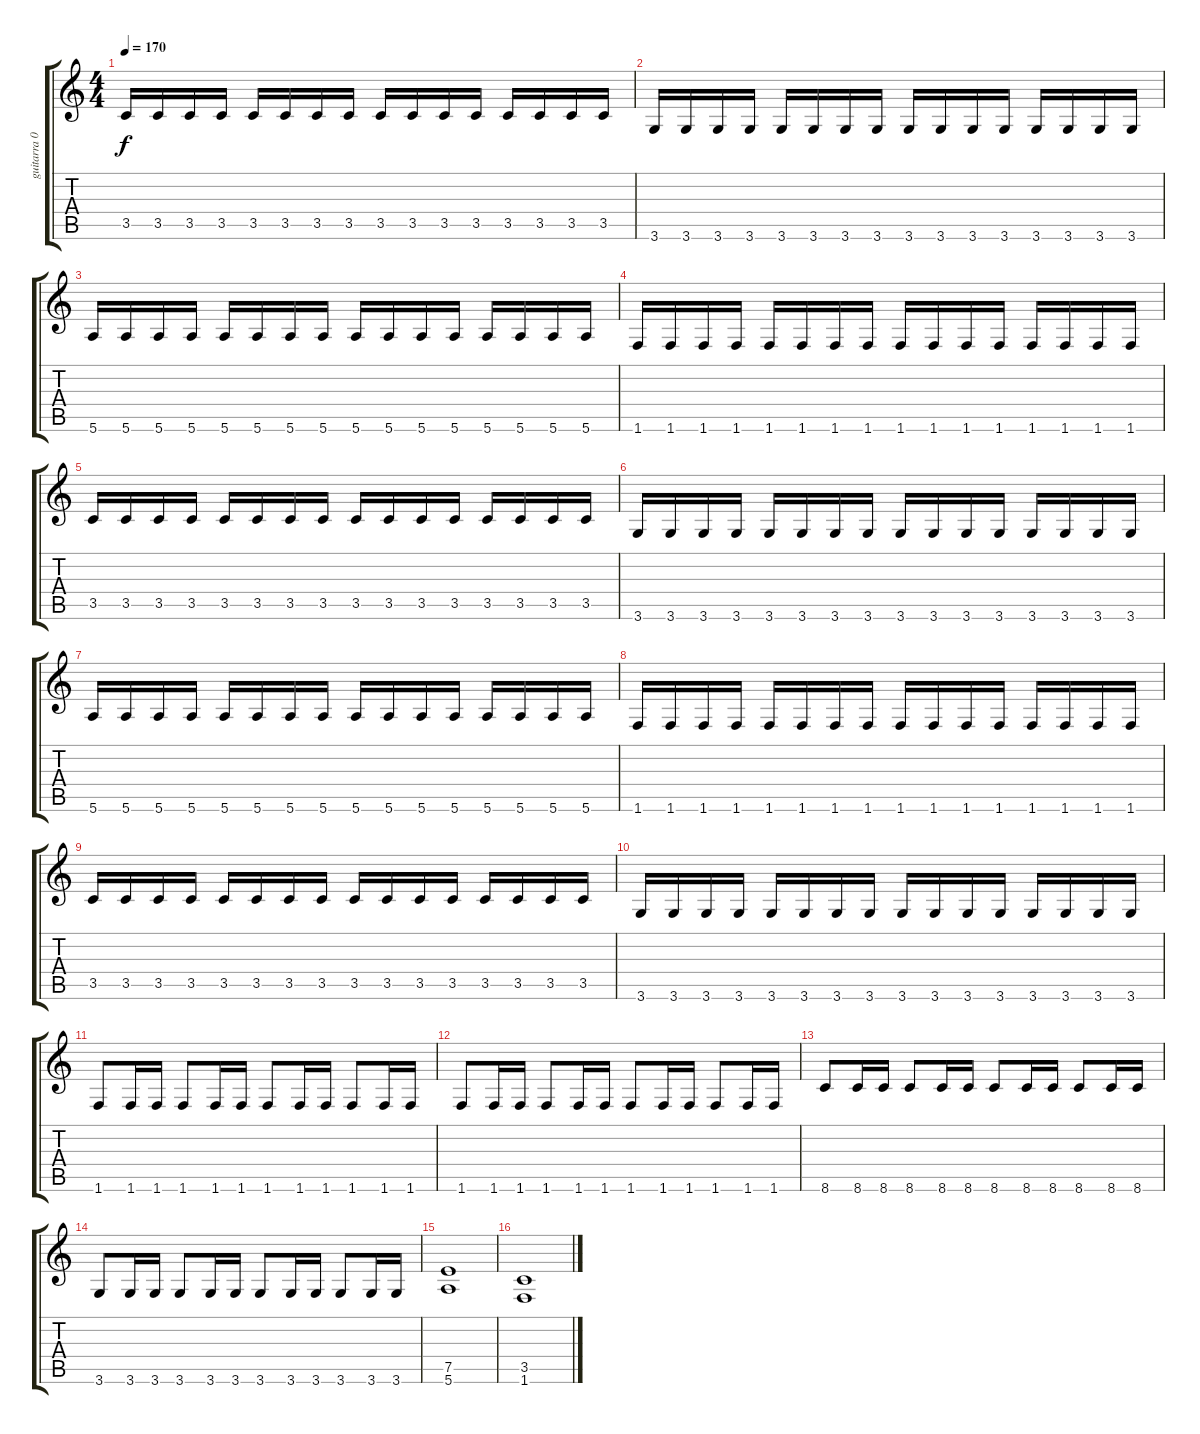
\track ("guitarra 01" "guitarra 0") {instrument distortionguitar}
\staff {score tabs}
\tuning (E4 B3 G3 D3 A2 E2) {hide}
\ts (4 4)
\tempo 170
\clef g2
\ks c
3.5.16{dy f} 3.5.16 3.5.16 3.5.16 3.5.16 3.5.16 3.5.16 3.5.16 3.5.16 3.5.16 3.5.16 3.5.16 3.5.16 3.5.16 3.5.16 3.5.16 |
3.6.16 3.6.16 3.6.16 3.6.16 3.6.16 3.6.16 3.6.16 3.6.16 3.6.16 3.6.16 3.6.16 3.6.16 3.6.16 3.6.16 3.6.16 3.6.16 |
5.6.16 5.6.16 5.6.16 5.6.16 5.6.16 5.6.16 5.6.16 5.6.16 5.6.16 5.6.16 5.6.16 5.6.16 5.6.16 5.6.16 5.6.16 5.6.16 |
1.6.16 1.6.16 1.6.16 1.6.16 1.6.16 1.6.16 1.6.16 1.6.16 1.6.16 1.6.16 1.6.16 1.6.16 1.6.16 1.6.16 1.6.16 1.6.16 |
3.5.16 3.5.16 3.5.16 3.5.16 3.5.16 3.5.16 3.5.16 3.5.16 3.5.16 3.5.16 3.5.16 3.5.16 3.5.16 3.5.16 3.5.16 3.5.16 |
3.6.16 3.6.16 3.6.16 3.6.16 3.6.16 3.6.16 3.6.16 3.6.16 3.6.16 3.6.16 3.6.16 3.6.16 3.6.16 3.6.16 3.6.16 3.6.16 |
5.6.16 5.6.16 5.6.16 5.6.16 5.6.16 5.6.16 5.6.16 5.6.16 5.6.16 5.6.16 5.6.16 5.6.16 5.6.16 5.6.16 5.6.16 5.6.16 |
1.6.16 1.6.16 1.6.16 1.6.16 1.6.16 1.6.16 1.6.16 1.6.16 1.6.16 1.6.16 1.6.16 1.6.16 1.6.16 1.6.16 1.6.16 1.6.16 |
3.5.16 3.5.16 3.5.16 3.5.16 3.5.16 3.5.16 3.5.16 3.5.16 3.5.16 3.5.16 3.5.16 3.5.16 3.5.16 3.5.16 3.5.16 3.5.16 |
3.6.16 3.6.16 3.6.16 3.6.16 3.6.16 3.6.16 3.6.16 3.6.16 3.6.16 3.6.16 3.6.16 3.6.16 3.6.16 3.6.16 3.6.16 3.6.16 |
1.6.8 1.6.16 1.6.16 1.6.8 1.6.16 1.6.16 1.6.8 1.6.16 1.6.16 1.6.8 1.6.16 1.6.16 |
1.6.8 1.6.16 1.6.16 1.6.8 1.6.16 1.6.16 1.6.8 1.6.16 1.6.16 1.6.8 1.6.16 1.6.16 |
8.6.8 8.6.16 8.6.16 8.6.8 8.6.16 8.6.16 8.6.8 8.6.16 8.6.16 8.6.8 8.6.16 8.6.16 |
3.6.8 3.6.16 3.6.16 3.6.8 3.6.16 3.6.16 3.6.8 3.6.16 3.6.16 3.6.8 3.6.16 3.6.16 |
(7.5 5.6).1 |
(3.5 1.6).1
